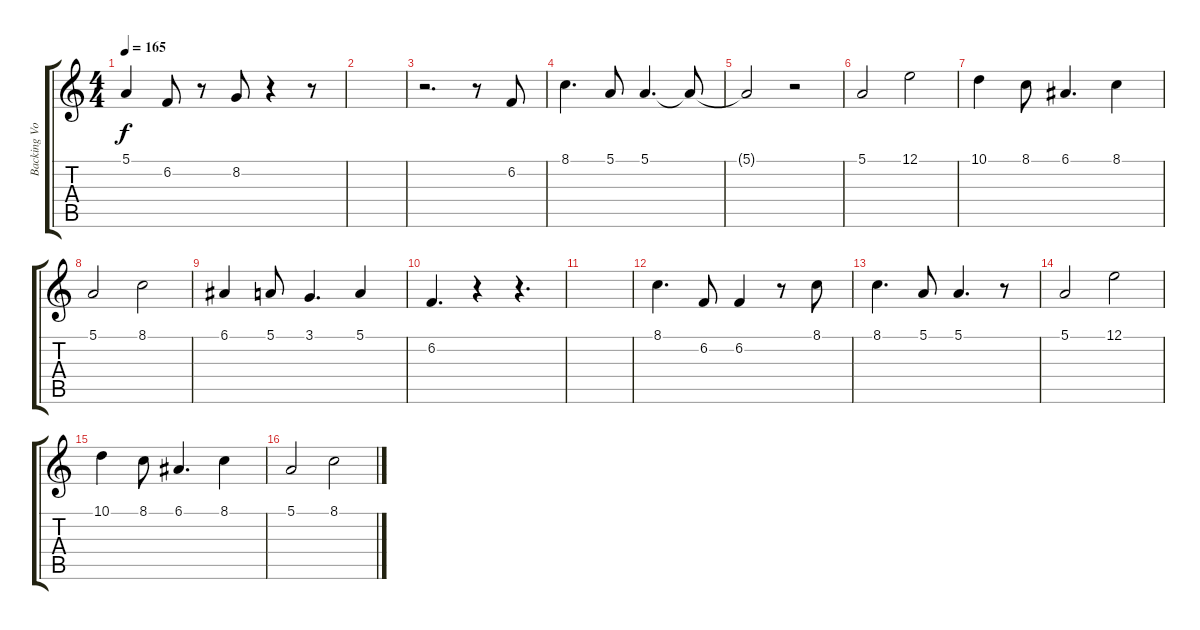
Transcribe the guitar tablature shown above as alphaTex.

\track ("Backing Vokal : Hirasawa Yui - San" "Backing Vo") {instrument whistle}
\staff {score tabs}
\tuning (E4 B3 G3 D3 A2 E2) {hide}
\ts (4 4)
\tempo 165
\clef g2
\ks c
5.1.4{dy f} 6.2.8 r.8 8.2.8 r.4 r.8 |
|
r.2{d} r.8 6.2.8 |
8.1.4{d} 5.1.8 5.1.4{d} 5.1{t}.8 |
5.1{t}.2 r.2 |
5.1.2 12.1.2 |
10.1.4 8.1.8 6.1.4{d} 8.1.4 |
5.1.2 8.1.2 |
6.1.4 5.1.8 3.1.4{d} 5.1.4 |
6.2.4{d} r.4 r.4{d} |
|
8.1.4{d} 6.2.8 6.2.4 r.8 8.1.8 |
8.1.4{d} 5.1.8 5.1.4{d} r.8 |
5.1.2 12.1.2 |
10.1.4 8.1.8 6.1.4{d} 8.1.4 |
5.1.2 8.1.2
